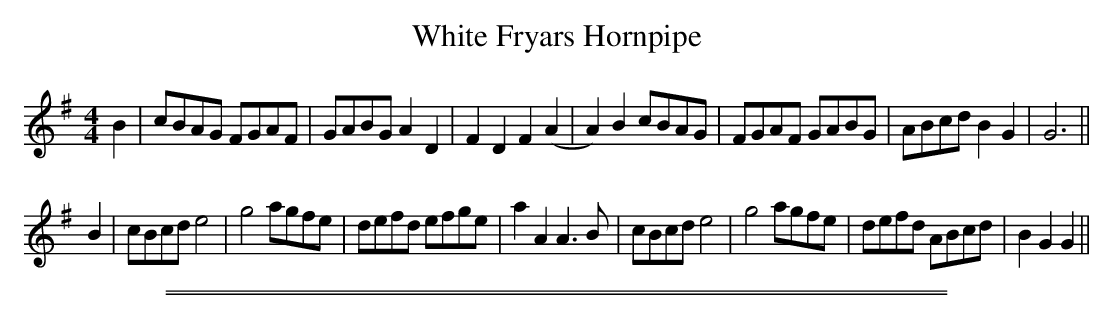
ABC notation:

X:1
T: White Fryars Hornpipe
M:4/4
L:1/8
K:G
B2 | cBAG FGAF | GABGA2D2 | F2D2F2(A2 | A2)B2cBAG | FGAF GABG | ABcdB2G2 | G6 ||
B2 | cBcde4 | g4agfe | defd efge | a2A2A3B | cBcd e4 | g4agfe | defd ABcd | B2G2G2 ||
